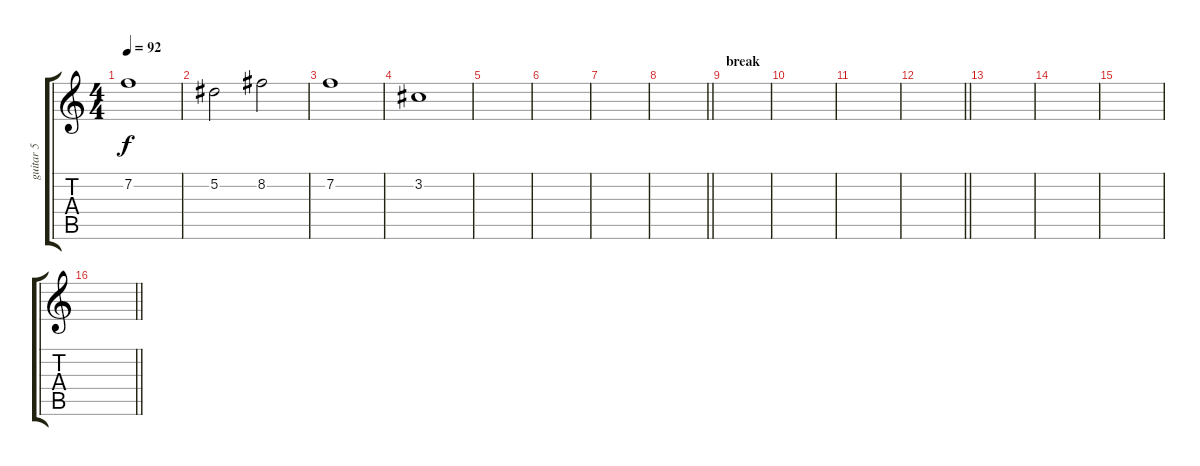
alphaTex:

\track ("guitar 5" "guitar 5") {instrument electricguitarjazz}
\staff {score tabs}
\tuning (Eb4 Bb3 Gb3 Db3 Ab2 Eb2) {hide}
\ts (4 4)
\tempo 92
\clef g2
\ks c
7.2.1{dy f} |
5.2.2 8.2.2 |
7.2.1 |
3.2.1 |
|
|
|
\barLineRight lightlight
|
\section ("" "break")
|
|
|
\barLineRight lightlight
|
|
|
|
\barLineRight lightlight
